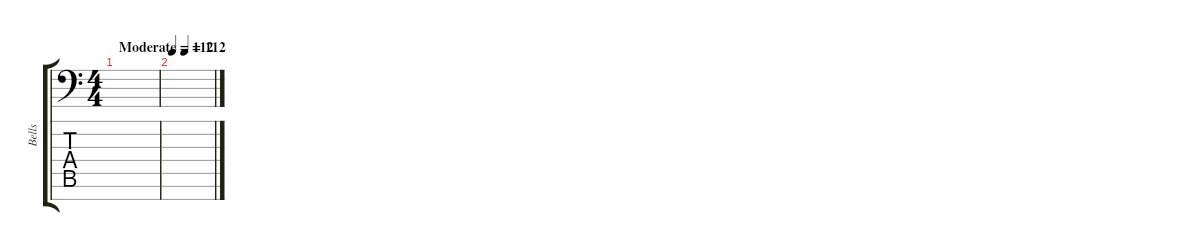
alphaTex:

\track ("Bells" "Bells") {instrument overdrivenguitar}
\staff {score tabs}
\tuning (E4 B3 G3 D3 A2 E2 C-1) {hide}
\ts (4 4)
\tempo (112 "Moderate")
\clef f4
\ks c
|
\tempo 112
